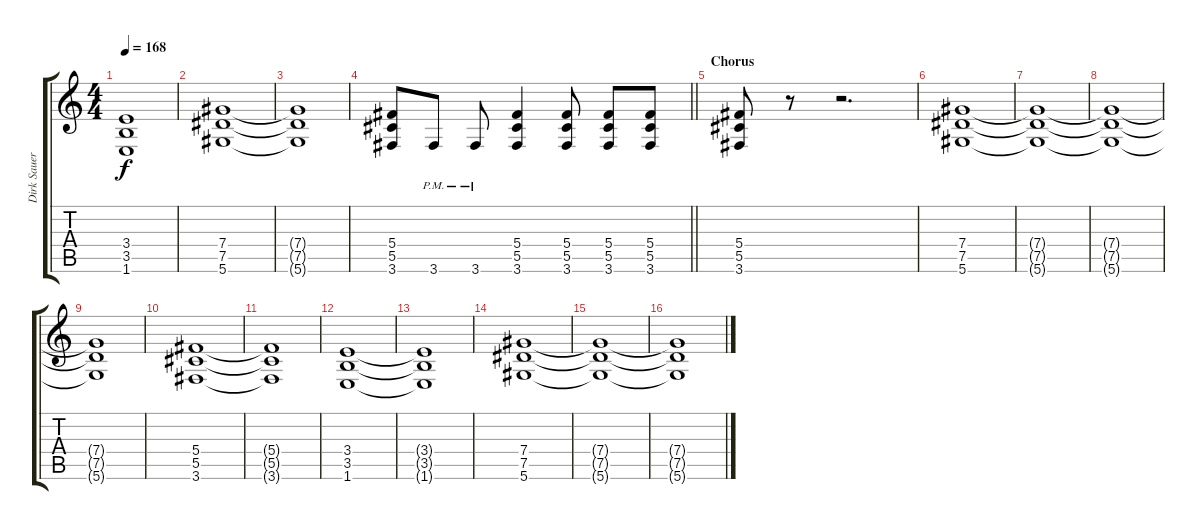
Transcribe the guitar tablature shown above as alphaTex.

\track ("Dirk Sauer (?)" "Dirk Sauer") {instrument distortionguitar}
\staff {score tabs}
\tuning (Eb4 Bb3 Gb3 Db3 Ab2 Eb2) {hide}
\ts (4 4)
\tempo 168
\clef g2
\ks c
(3.4{t} 3.5{t} 1.6{t}).1{dy f} |
(7.4 7.5 5.6).1 |
(7.4{t} 7.5{t} 5.6{t}).1 |
\barLineRight lightlight
(5.4 5.5 3.6).8 3.6{pm}.8 3.6{pm}.8 (5.4 5.5 3.6).4 (5.4 5.5 3.6).8 (5.4 5.5 3.6).8 (5.4 5.5 3.6).8 |
\section ("" "Chorus")
(5.4 5.5 3.6).8 r.8 r.2{d} |
(7.4 7.5 5.6).1 |
(7.4{t} 7.5{t} 5.6{t}).1 |
(7.4{t} 7.5{t} 5.6{t}).1 |
(7.4{t} 7.5{t} 5.6{t}).1 |
(5.4 5.5 3.6).1 |
(5.4{t} 5.5{t} 3.6{t}).1 |
(3.4 3.5 1.6).1 |
(3.4{t} 3.5{t} 1.6{t}).1 |
(7.4 7.5 5.6).1 |
(7.4{t} 7.5{t} 5.6{t}).1 |
(7.4{t} 7.5{t} 5.6{t}).1
